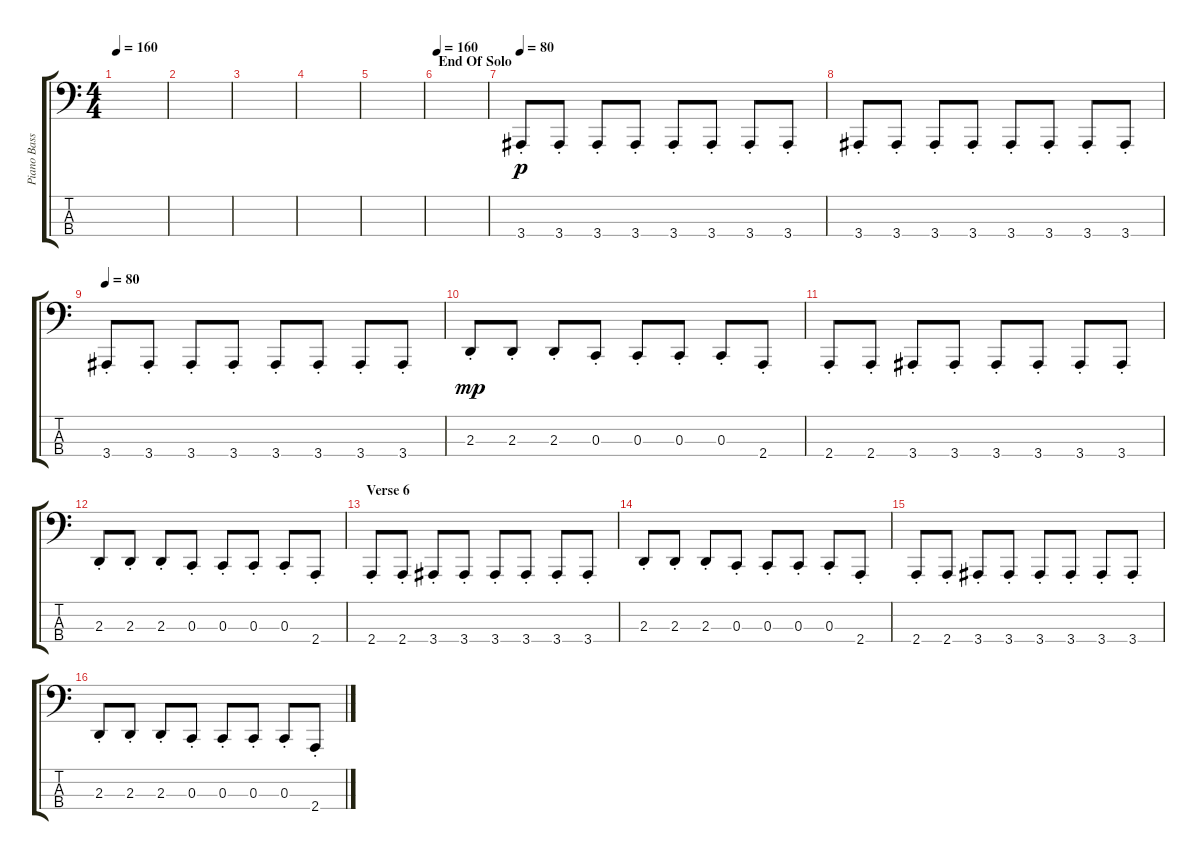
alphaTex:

\track ("Piano Bass" "Piano Bass") {instrument acousticgrandpiano}
\staff {score tabs}
\tuning (Bb2 F2 C2 G1) {hide}
\ts (4 4)
\tempo 160
\clef f4
\ks c
|
|
|
|
|
\section ("" "End Of Solo")
\tempo 160
|
\tempo 80
3.4{st}.8{dy p} 3.4{st}.8 3.4{st}.8 3.4{st}.8 3.4{st}.8 3.4{st}.8 3.4{st}.8 3.4{st}.8 |
3.4{st}.8 3.4{st}.8 3.4{st}.8 3.4{st}.8 3.4{st}.8 3.4{st}.8 3.4{st}.8 3.4{st}.8 |
\tempo 80
3.4{st}.8 3.4{st}.8 3.4{st}.8 3.4{st}.8 3.4{st}.8 3.4{st}.8 3.4{st}.8 3.4{st}.8 |
2.3{st}.8{dy mp} 2.3{st}.8 2.3{st}.8 0.3{st}.8 0.3{st}.8 0.3{st}.8 0.3{st}.8 2.4{st}.8 |
2.4{st}.8 2.4{st}.8 3.4{st}.8 3.4{st}.8 3.4{st}.8 3.4{st}.8 3.4{st}.8 3.4{st}.8 |
2.3{st}.8 2.3{st}.8 2.3{st}.8 0.3{st}.8 0.3{st}.8 0.3{st}.8 0.3{st}.8 2.4{st}.8 |
\section ("" "Verse 6")
2.4{st}.8 2.4{st}.8 3.4{st}.8 3.4{st}.8 3.4{st}.8 3.4{st}.8 3.4{st}.8 3.4{st}.8 |
2.3{st}.8 2.3{st}.8 2.3{st}.8 0.3{st}.8 0.3{st}.8 0.3{st}.8 0.3{st}.8 2.4{st}.8 |
2.4{st}.8 2.4{st}.8 3.4{st}.8 3.4{st}.8 3.4{st}.8 3.4{st}.8 3.4{st}.8 3.4{st}.8 |
2.3{st}.8 2.3{st}.8 2.3{st}.8 0.3{st}.8 0.3{st}.8 0.3{st}.8 0.3{st}.8 2.4{st}.8
